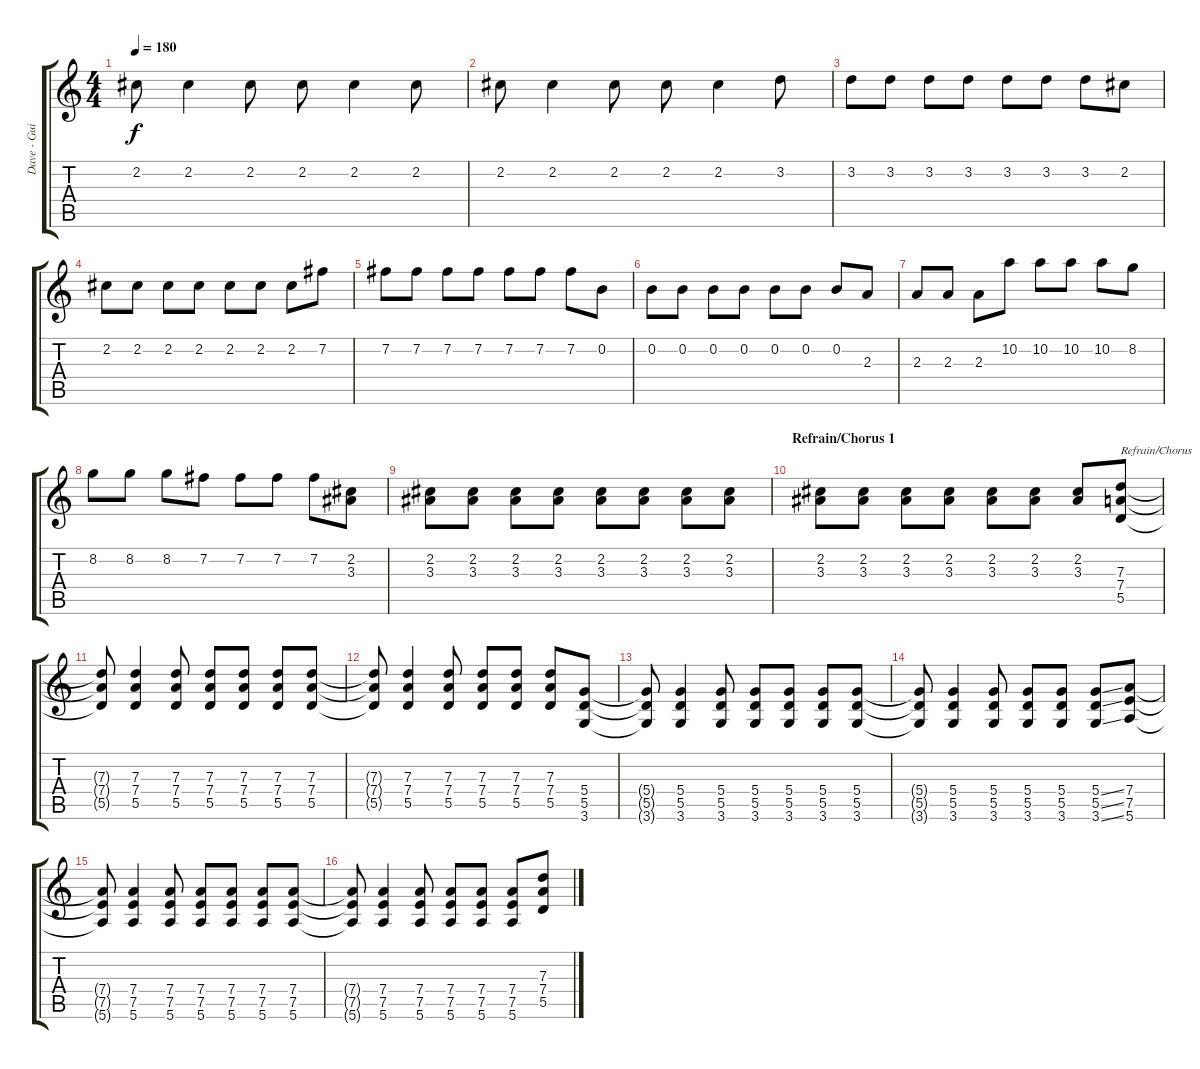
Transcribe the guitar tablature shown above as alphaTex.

\track ("Dave - Guitare 2/Guitar 2" "Dave - Gui") {instrument distortionguitar}
\staff {score tabs}
\tuning (E4 B3 G3 D3 A2 E2) {hide}
\ts (4 4)
\tempo 180
\clef g2
\ks c
2.2.8{dy f} 2.2.4 2.2.8 2.2.8 2.2.4 2.2.8 |
2.2.8 2.2.4 2.2.8 2.2.8 2.2.4 3.2.8{volume 9} |
3.2.8 3.2.8 3.2.8 3.2.8 3.2.8 3.2.8 3.2.8 2.2.8 |
2.2.8 2.2.8 2.2.8 2.2.8 2.2.8 2.2.8 2.2.8 7.2.8 |
7.2.8 7.2.8 7.2.8 7.2.8 7.2.8 7.2.8 7.2.8 0.2.8 |
0.2.8 0.2.8 0.2.8 0.2.8 0.2.8 0.2.8 0.2.8 2.3.8 |
2.3.8 2.3.8 2.3.8 10.2.8 10.2.8 10.2.8 10.2.8 8.2.8 |
8.2.8 8.2.8 8.2.8 7.2.8 7.2.8 7.2.8 7.2.8 (2.2 3.3).8 |
(2.2 3.3).8 (2.2 3.3).8 (2.2 3.3).8 (2.2 3.3).8 (2.2 3.3).8 (2.2 3.3).8 (2.2 3.3).8 (2.2 3.3).8 |
\section ("" "Refrain/Chorus 1")
(2.2 3.3).8 (2.2 3.3).8 (2.2 3.3).8 (2.2 3.3).8 (2.2 3.3).8 (2.2 3.3).8 (2.2 3.3).8 (7.3 7.4 5.5).8{txt "Refrain/Chorus"} |
(7.3{t} 7.4{t} 5.5{t}).8 (7.3 7.4 5.5).4 (7.3 7.4 5.5).8 (7.3 7.4 5.5).8 (7.3 7.4 5.5).8 (7.3 7.4 5.5).8 (7.3 7.4 5.5).8 |
(7.3{t} 7.4{t} 5.5{t}).8 (7.3 7.4 5.5).4 (7.3 7.4 5.5).8 (7.3 7.4 5.5).8 (7.3 7.4 5.5).8 (7.3 7.4 5.5).8 (5.4 5.5 3.6).8 |
(5.4{t} 5.5{t} 3.6{t}).8 (5.4 5.5 3.6).4 (5.4 5.5 3.6).8 (5.4 5.5 3.6).8 (5.4 5.5 3.6).8 (5.4 5.5 3.6).8 (5.4 5.5 3.6).8 |
(5.4{t} 5.5{t} 3.6{t}).8 (5.4 5.5 3.6).4 (5.4 5.5 3.6).8 (5.4 5.5 3.6).8 (5.4 5.5 3.6).8 (5.4{ss} 5.5{ss} 3.6{ss}).8 (7.4 7.5 5.6).8 |
(7.4{t} 7.5{t} 5.6{t}).8 (7.4 7.5 5.6).4 (7.4 7.5 5.6).8 (7.4 7.5 5.6).8 (7.4 7.5 5.6).8 (7.4 7.5 5.6).8 (7.4 7.5 5.6).8 |
(7.4{t} 7.5{t} 5.6{t}).8 (7.4 7.5 5.6).4 (7.4 7.5 5.6).8 (7.4 7.5 5.6).8 (7.4 7.5 5.6).8 (7.4 7.5 5.6).8 (7.3 7.4 5.5).8
